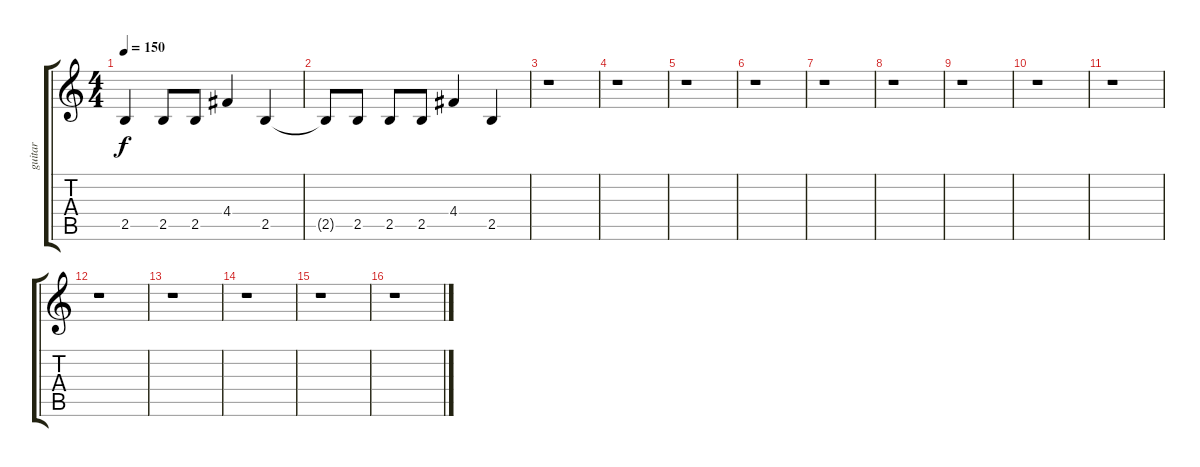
\track ("guitar" "guitar") {instrument acousticguitarnylon}
\staff {score tabs}
\tuning (E4 B3 G3 D3 A2 E2) {hide}
\ts (4 4)
\tempo 150
\clef g2
\ks c
2.5.4{dy f} 2.5.8 2.5.8 4.4.4 2.5.4 |
2.5{t}.8 2.5.8 2.5.8 2.5.8 4.4.4 2.5.4 |
r.1 |
r.1 |
r.1 |
r.1 |
r.1 |
r.1 |
r.1 |
r.1 |
r.1 |
r.1 |
r.1 |
r.1 |
r.1 |
r.1
